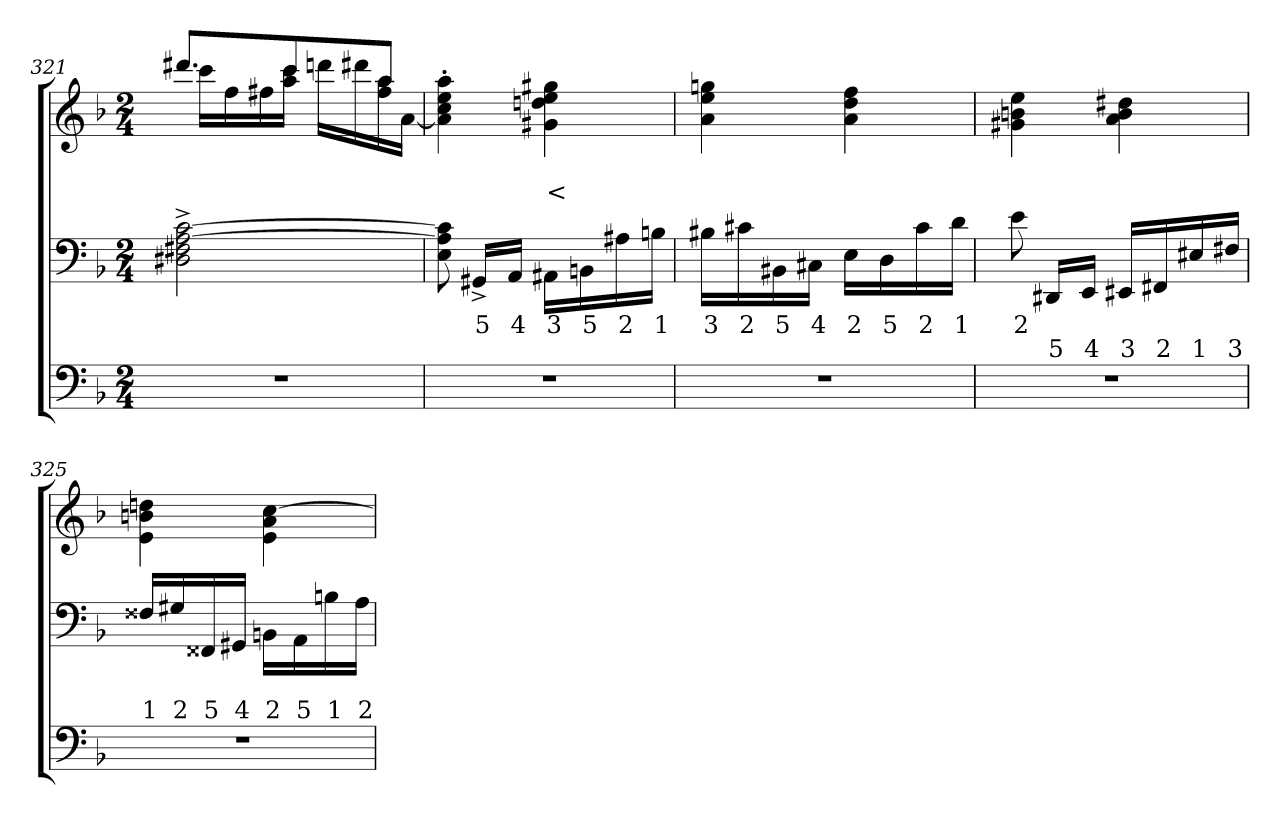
**kern	**kern	**text	**text	**kern	**text	**text
*part3	*part2	*part2	*part2	*part1	*part1	*part1
*staff3	*staff2	*staff2	*staff2	*staff1	*staff1	*staff1
*clefF4	*clefF4	*	*	*clefG2	*	*
*k[b-]	*k[b-]	*	*	*k[b-]	*	*
*M2/4	*M2/4	*	*	*M2/4	*	*
=321	=321	=321	=321	=321	=321	=321
*	*	*	*	*^	*	*
2r	[2c^> [2A^> 2F#X^> 2D#X^>	.	.	8.ddd#XL	16cccLL	.	.
.	.	.	.	.	16ff	.	.
.	.	.	.	.	16ff#X	.	.
.	.	.	.	8ccc	16ccc 16aaJJ	.	.
.	.	.	.	.	16dddnLL	.	.
.	.	.	.	16ryy	16ddd#X	.	.
.	.	.	.	8aaJ	16aa 16ff#	.	.
.	.	.	.	.	[16aJJ	.	.
*	*	*	*	*v	*v	*	*
=322	=322	=322	=322	=322	=322	=322
2r	8c] 8A] 8E	.	.	4aa'> 4ee'> 4cc'> 4a]'>	.	.
.	16GG#X^>LL	5	.	.	.	.
.	16AAJJ	4	.	.	.	.
.	16AA#XLL	3	.	4gg#X 4ee 4ddn 4g#X	.	<
.	16BBn	5	.	.	.	.
.	16A#	2	.	.	.	.
.	16BnJJ	1	.	.	.	.
=323	=323	=323	=323	=323	=323	=323
2r	16B#XLL	3	.	4ggn 4ee 4a	.	.
.	16c#X	2	.	.	.	.
.	16BB#	5	.	.	.	.
.	16C#JJ	4	.	.	.	.
.	16ELL	2	.	4ff 4dd 4a	.	.
.	16D	5	.	.	.	.
.	16c#	2	.	.	.	.
.	16dJJ	1	.	.	.	.
=324	=324	=324	=324	=324	=324	=324
2r	8e	2	.	4ee 4bn 4g#X	.	.
.	16DD#XLL	.	5	.	.	.
.	16EEJJ	.	4	.	.	.
.	16EE#XLL	.	3	4dd#X 4b 4a	.	.
.	16FF#X	.	2	.	.	.
.	16E#	.	1	.	.	.
.	16F#JJ	.	3	.	.	.
=325	=325	=325	=325	=325	=325	=325
2r	16F##XLL	.	1	4ddn\ 4bn\ 4e\	.	.
.	16G#X	.	2	.	.	.
.	16FF##	.	5	.	.	.
.	16GG#JJ	.	4	.	.	.
.	16BBnLL	.	2	[4cc\ 4a\ 4e\	.	.
.	16AA	.	5	.	.	.
.	16Bn	.	1	.	.	.
.	16AJJ	.	2	.	.	.
=	=	=	=	=	=	=
*-	*-	*-	*-	*-	*-	*-
